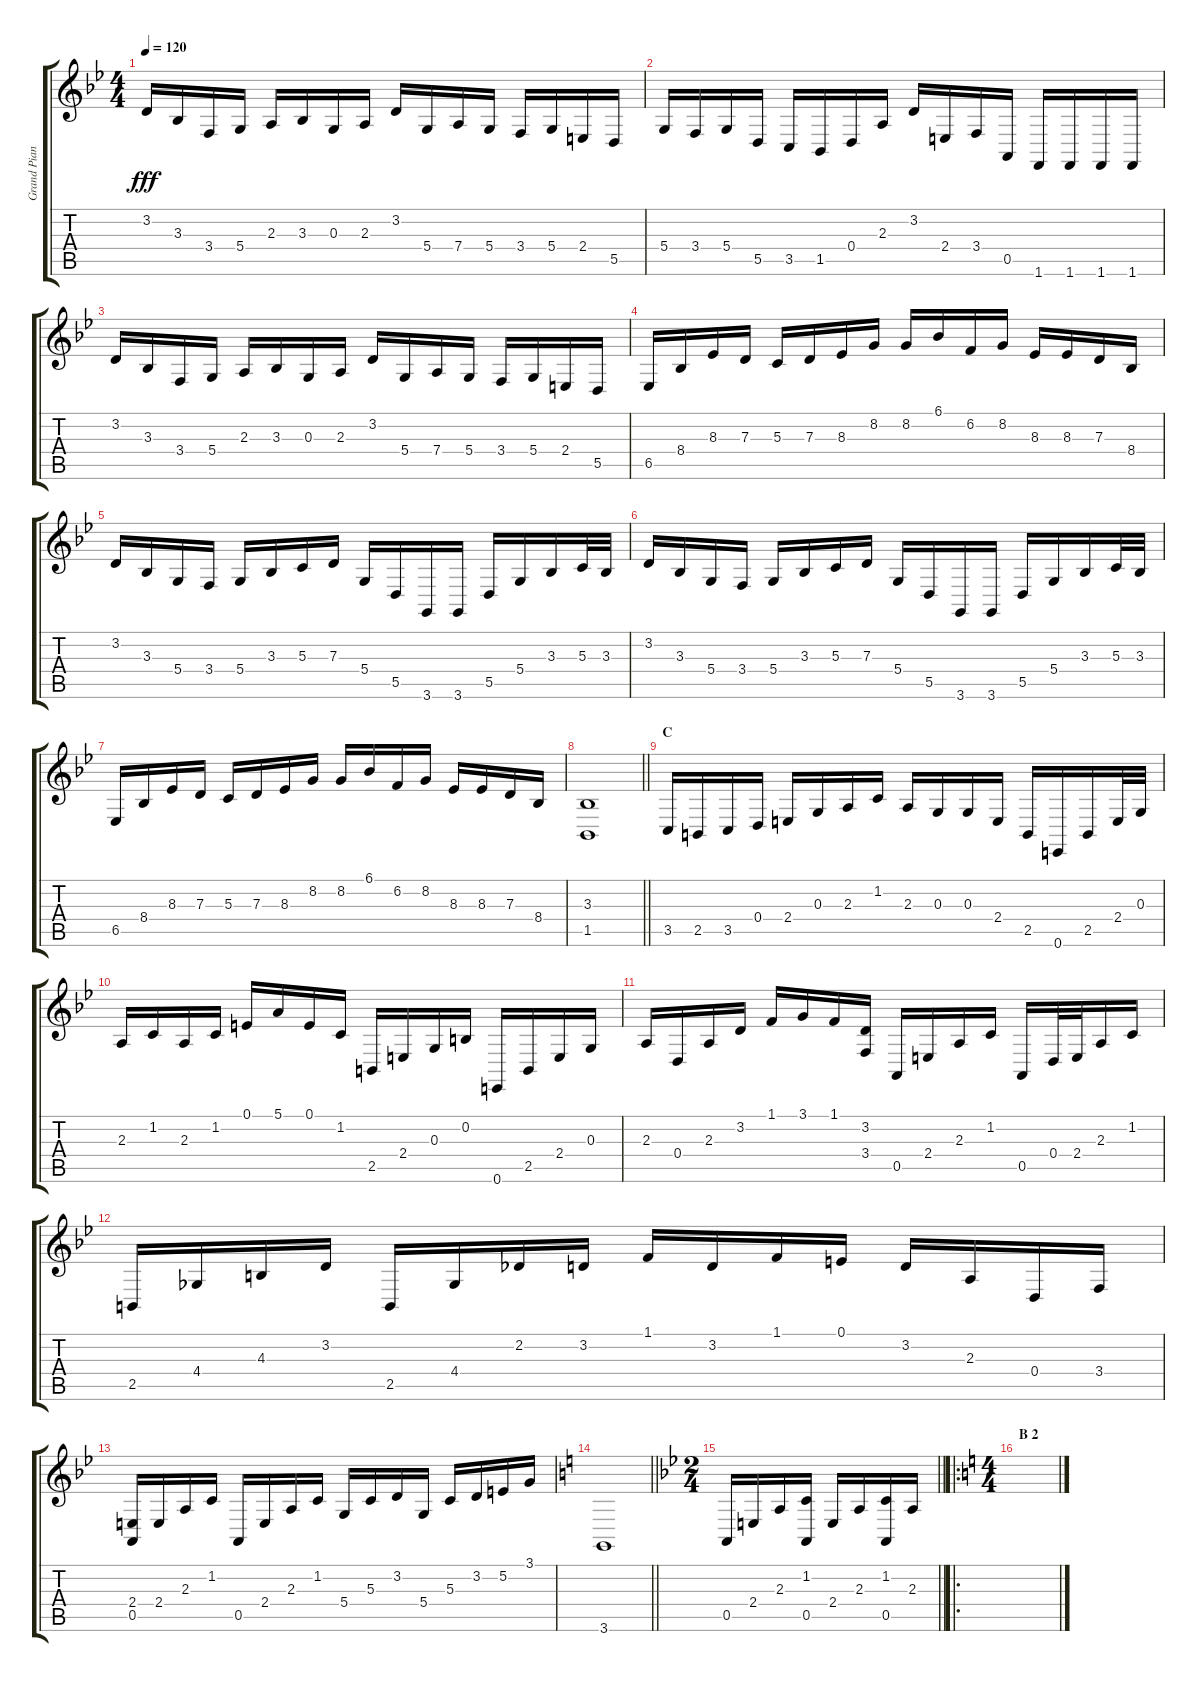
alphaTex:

\track ("Grand Piano" "Grand Pian") {instrument brightacousticpiano}
\staff {score tabs}
\tuning (E4 B3 G3 D3 A2 E2) {hide}
\ts (4 4)
\tempo 120
\clef g2
\ks gminor
3.2.16{dy fff} 3.3.16 3.4.16 5.4.16 2.3.16 3.3.16 0.3.16 2.3.16 3.2.16 5.4.16 7.4.16 5.4.16 3.4.16 5.4.16 2.4.16 5.5.16 |
5.4.16 3.4.16 5.4.16 5.5.16 3.5.16 1.5.16 0.4.16 2.3.16 3.2.16 2.4.16 3.4.16 0.5.16 1.6.16 1.6.16 1.6.16 1.6.16 |
3.2.16 3.3.16 3.4.16 5.4.16 2.3.16 3.3.16 0.3.16 2.3.16 3.2.16 5.4.16 7.4.16 5.4.16 3.4.16 5.4.16 2.4.16 5.5.16 |
6.5.16 8.4.16 8.3.16 7.3.16 5.3.16 7.3.16 8.3.16 8.2.16 8.2.16 6.1.16 6.2.16 8.2.16 8.3.16 8.3.16 7.3.16 8.4.16 |
3.2.16 3.3.16 5.4.16 3.4.16 5.4.16 3.3.16 5.3.16 7.3.16 5.4.16 5.5.16 3.6.16 3.6.16 5.5.16 5.4.16 3.3.16 5.3.32 3.3.32 |
3.2.16 3.3.16 5.4.16 3.4.16 5.4.16 3.3.16 5.3.16 7.3.16 5.4.16 5.5.16 3.6.16 3.6.16 5.5.16 5.4.16 3.3.16 5.3.32 3.3.32 |
6.5.16 8.4.16 8.3.16 7.3.16 5.3.16 7.3.16 8.3.16 8.2.16 8.2.16 6.1.16 6.2.16 8.2.16 8.3.16 8.3.16 7.3.16 8.4.16 |
\barLineRight lightlight
(3.3 1.5).1 |
\section ("" "C")
3.5.16 2.5.16 3.5.16 0.4.16 2.4.16 0.3.16 2.3.16 1.2.16 2.3.16 0.3.16 0.3.16 2.4.16 2.5.16 0.6.16 2.5.16 2.4.32 0.3.32 |
2.3.16 1.2.16 2.3.16 1.2.16 0.1.16 5.1.16 0.1.16 1.2.16 2.5.16 2.4.16 0.3.16 0.2.16 0.6.16 2.5.16 2.4.16 0.3.16 |
2.3.16 0.4.16 2.3.16 3.2.16 1.1.16 3.1.16 1.1.16 (3.2 3.4).16 0.5.16 2.4.16 2.3.16 1.2.16 0.5.16 0.4.32 2.4.32 2.3.16 1.2.16 |
2.5.16 4.4.16 4.3.16 3.2.16 2.5.16 4.4.16 2.2.16 3.2.16 1.1.16 3.2.16 1.1.16 0.1.16 3.2.16 2.3.16 0.4.16 3.4.16 |
(2.4 0.5).16 2.4.16 2.3.16 1.2.16 0.5.16 2.4.16 2.3.16 1.2.16 5.4.16 5.3.16 3.2.16 5.4.16 5.3.16 3.2.16 5.2.16 3.1.16 |
\barLineRight lightlight
\ks aminor
3.6.1 |
\ts (2 4)
\barLineRight lightlight
\ks gminor
0.5.16 2.4.16 2.3.16 (1.2 0.5).16 2.4.16 2.3.16 (1.2 0.5).16 2.3.16 |
\ro
\ts (4 4)
\section ("" "B 2")
\ks c
